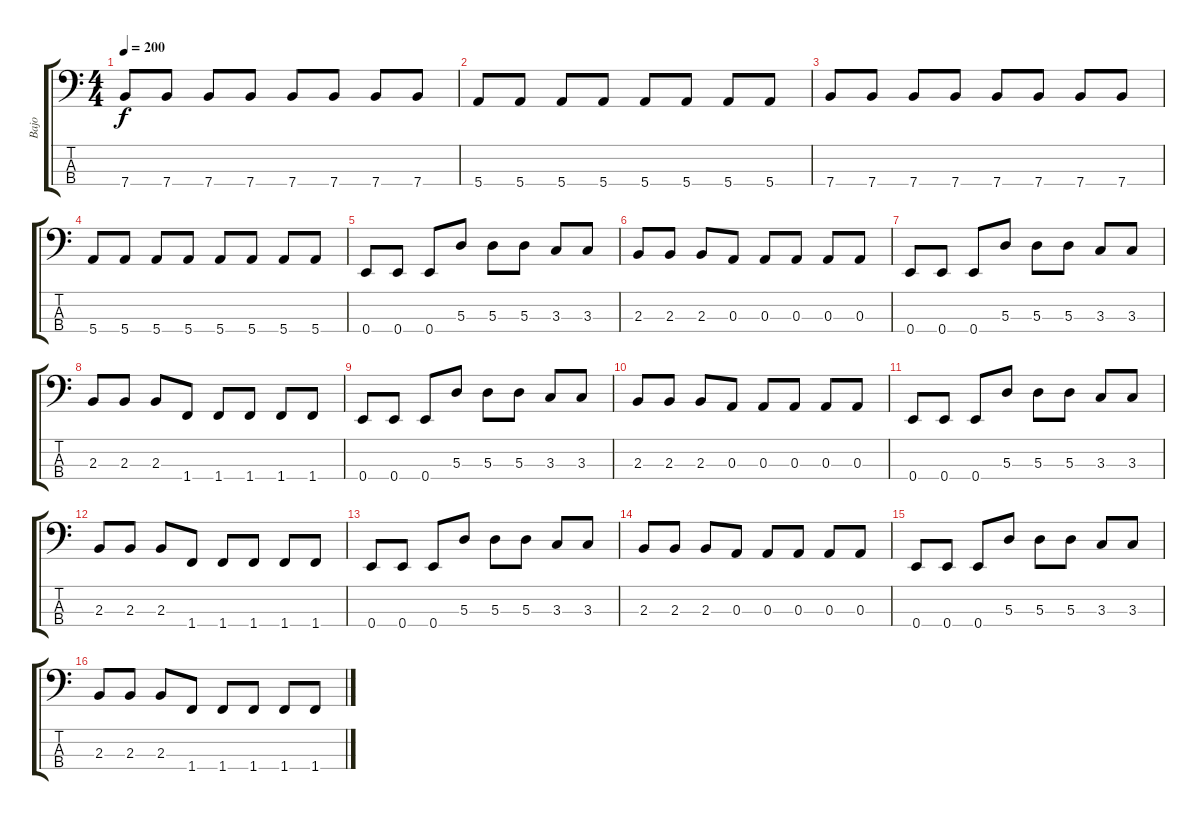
\track ("Bajo" "Bajo") {instrument electricbassfinger}
\staff {score tabs}
\tuning (G2 D2 A1 E1) {hide}
\ts (4 4)
\tempo 200
\clef f4
\ks c
7.4.8{dy f} 7.4.8 7.4.8 7.4.8 7.4.8 7.4.8 7.4.8 7.4.8 |
5.4.8 5.4.8 5.4.8 5.4.8 5.4.8 5.4.8 5.4.8 5.4.8 |
7.4.8 7.4.8 7.4.8 7.4.8 7.4.8 7.4.8 7.4.8 7.4.8 |
5.4.8 5.4.8 5.4.8 5.4.8 5.4.8 5.4.8 5.4.8 5.4.8 |
0.4.8 0.4.8 0.4.8 5.3.8 5.3.8 5.3.8 3.3.8 3.3.8 |
2.3.8 2.3.8 2.3.8 0.3.8 0.3.8 0.3.8 0.3.8 0.3.8 |
0.4.8 0.4.8 0.4.8 5.3.8 5.3.8 5.3.8 3.3.8 3.3.8 |
2.3.8 2.3.8 2.3.8 1.4.8 1.4.8 1.4.8 1.4.8 1.4.8 |
0.4.8 0.4.8 0.4.8 5.3.8 5.3.8 5.3.8 3.3.8 3.3.8 |
2.3.8 2.3.8 2.3.8 0.3.8 0.3.8 0.3.8 0.3.8 0.3.8 |
0.4.8 0.4.8 0.4.8 5.3.8 5.3.8 5.3.8 3.3.8 3.3.8 |
2.3.8 2.3.8 2.3.8 1.4.8 1.4.8 1.4.8 1.4.8 1.4.8 |
0.4.8 0.4.8 0.4.8 5.3.8 5.3.8 5.3.8 3.3.8 3.3.8 |
2.3.8 2.3.8 2.3.8 0.3.8 0.3.8 0.3.8 0.3.8 0.3.8 |
0.4.8 0.4.8 0.4.8 5.3.8 5.3.8 5.3.8 3.3.8 3.3.8 |
2.3.8 2.3.8 2.3.8 1.4.8 1.4.8 1.4.8 1.4.8 1.4.8
